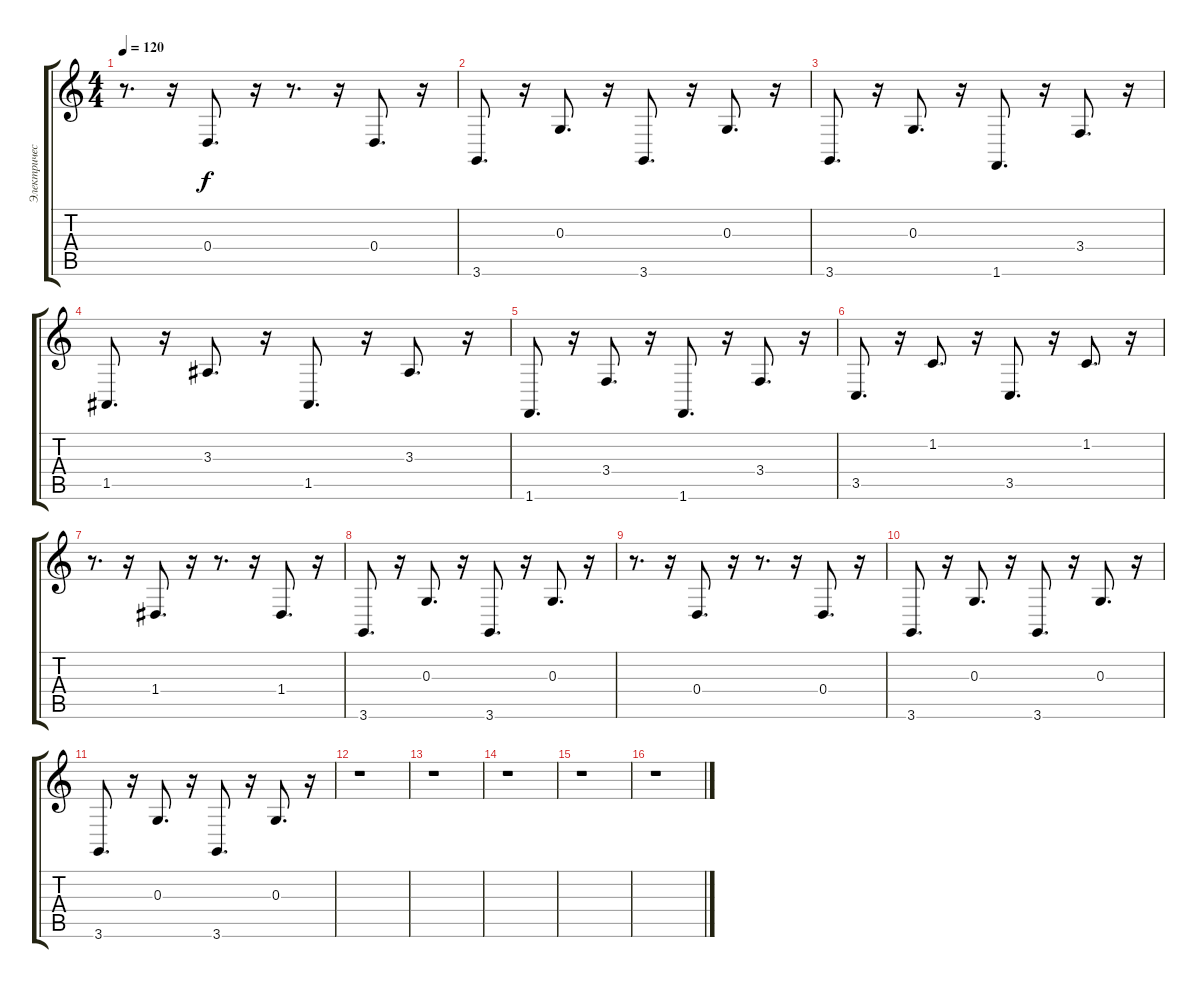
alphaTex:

\track ("Электрический Гранд Роя" "Электричес") {instrument electricgrandpiano}
\staff {score tabs}
\tuning (E4 B3 G3 D3 A2 E2) {hide}
\ts (4 4)
\tempo 120
\clef g2
\ks c
r.8{d dy f} r.16 0.4.8{d} r.16 r.8{d} r.16 0.4.8{d} r.16 |
3.6.8{d} r.16 0.3.8{d} r.16 3.6.8{d} r.16 0.3.8{d} r.16 |
3.6.8{d} r.16 0.3.8{d} r.16 1.6.8{d} r.16 3.4.8{d} r.16 |
1.5.8{d} r.16 3.3.8{d} r.16 1.5.8{d} r.16 3.3.8{d} r.16 |
1.6.8{d} r.16 3.4.8{d} r.16 1.6.8{d} r.16 3.4.8{d} r.16 |
3.5.8{d} r.16 1.2.8{d} r.16 3.5.8{d} r.16 1.2.8{d} r.16 |
r.8{d} r.16 1.4.8{d} r.16 r.8{d} r.16 1.4.8{d} r.16 |
3.6.8{d} r.16 0.3.8{d} r.16 3.6.8{d} r.16 0.3.8{d} r.16 |
r.8{d} r.16 0.4.8{d} r.16 r.8{d} r.16 0.4.8{d} r.16 |
3.6.8{d} r.16 0.3.8{d} r.16 3.6.8{d} r.16 0.3.8{d} r.16 |
3.6.8{d} r.16 0.3.8{d} r.16 3.6.8{d} r.16 0.3.8{d} r.16 |
r.1 |
r.1 |
r.1 |
r.1 |
r.1
